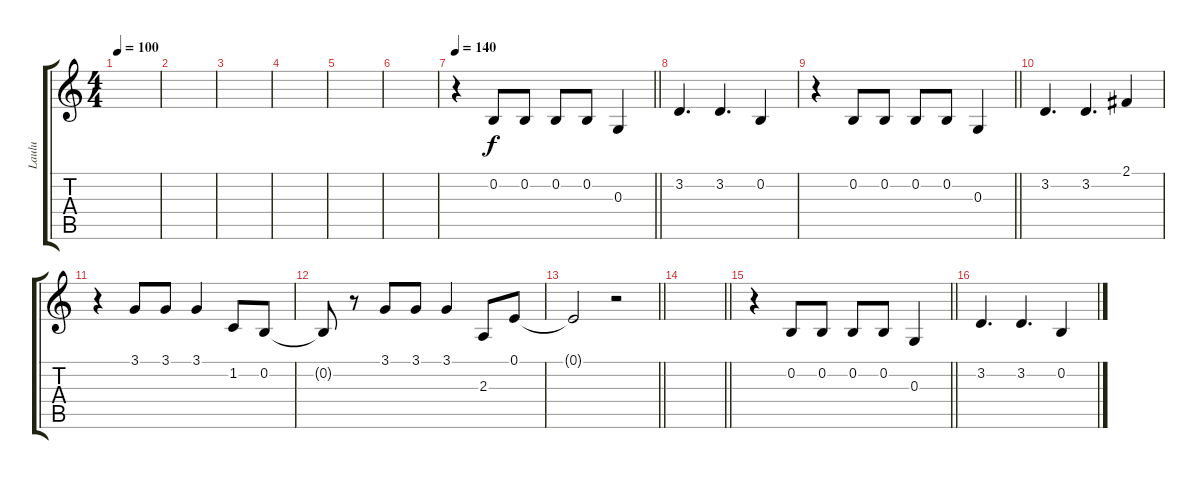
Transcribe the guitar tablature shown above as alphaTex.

\track ("Laulu" "Laulu") {instrument lead6voice}
\staff {score tabs}
\tuning (E4 B3 G3 D3 A2 E2) {hide}
\ts (4 4)
\tempo 100
\clef g2
\ks c
|
|
|
|
|
|
\tempo 140
\barLineRight lightlight
r.4 0.2.8 0.2.8 0.2.8 0.2.8 0.3.4 |
3.2.4{d} 3.2.4{d} 0.2.4 |
\barLineRight lightlight
r.4 0.2.8 0.2.8 0.2.8 0.2.8 0.3.4 |
3.2.4{d} 3.2.4{d} 2.1.4 |
r.4 3.1.8 3.1.8 3.1.4 1.2.8 0.2.8 |
0.2{t}.8 r.8 3.1.8 3.1.8 3.1.4 2.3.8 0.1.8 |
\barLineRight lightlight
0.1{t}.2 r.2 |
\barLineRight lightlight
|
\barLineRight lightlight
r.4 0.2.8 0.2.8 0.2.8 0.2.8 0.3.4 |
3.2.4{d} 3.2.4{d} 0.2.4
